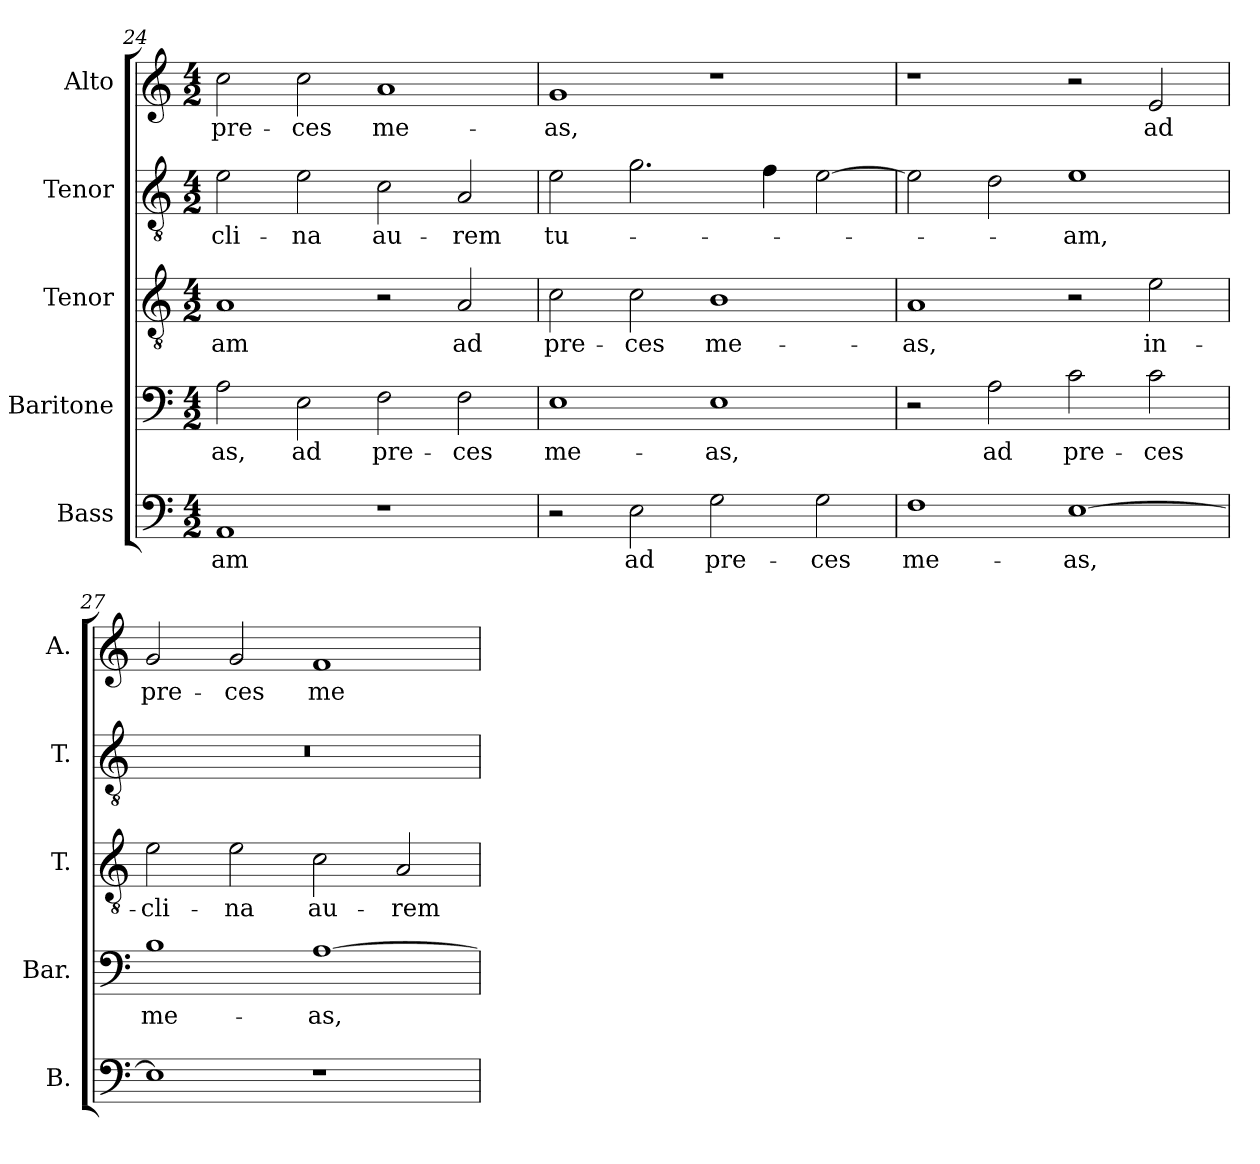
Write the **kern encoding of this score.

**kern	**text	**kern	**text	**kern	**text	**kern	**text	**kern	**text
*part5	*part5	*part4	*part4	*part3	*part3	*part2	*part2	*part1	*part1
*staff5	*staff5	*staff4	*staff4	*staff3	*staff3	*staff2	*staff2	*staff1	*staff1
*I"Bass	*	*I"Baritone	*	*I"Tenor	*	*I"Tenor	*	*I"Alto	*
*I'B.	*	*I'Bar.	*	*I'T.	*	*I'T.	*	*I'A.	*
*clefF4	*	*clefF4	*	*clefGv2	*	*clefGv2	*	*clefG2	*
*	*	*	*	*ITrd7c12	*	*ITrd7c12	*	*	*
*k[]	*	*k[]	*	*k[]	*	*k[]	*	*k[]	*
*C:	*	*C:	*	*C:	*	*C:	*	*C:	*
*M4/2	*	*M4/2	*	*M4/2	*	*M4/2	*	*M4/2	*
=24	=24	=24	=24	=24	=24	=24	=24	=24	=24
!	!LO:LY:b:color=#000000	!	!	!	!	!	!	!	!
!	!	!	!LO:LY:b:color=#000000	!	!	!	!	!	!
!	!	!	!	!	!LO:LY:b:color=#000000	!	!	!	!
!	!	!	!	!	!	!	!LO:LY:b:color=#000000	!	!
!	!	!	!	!	!	!	!	!	!LO:LY:b:color=#000000
1AAi	-am	2Ai\	-as,	1AAi	-am	2Ei\	-cli-	2cci\	pre-
!	!	!	!LO:LY:b:color=#000000	!	!	!	!	!	!
!	!	!	!	!	!	!	!LO:LY:b:color=#000000	!	!
!	!	!	!	!	!	!	!	!	!LO:LY:b:color=#000000
.	.	2Ei\	ad	.	.	2Ei\	-na	2cci\	-ces
!	!	!	!LO:LY:b:color=#000000	!	!	!	!	!	!
!	!	!	!	!	!	!	!LO:LY:b:color=#000000	!	!
!	!	!	!	!	!	!	!	!	!LO:LY:b:color=#000000
1r	.	2Fi\	pre-	2r	.	2Ci\	au-	1ai	me-
!	!	!	!LO:LY:b:color=#000000	!	!	!	!	!	!
!	!	!	!	!	!LO:LY:b:color=#000000	!	!	!	!
!	!	!	!	!	!	!	!LO:LY:b:color=#000000	!	!
.	.	2Fi\	-ces	2AAi/	ad	2AAi/	-rem	.	.
!!LO:LB:g=z
=25	=25	=25	=25	=25	=25	=25	=25	=25	=25
!	!	!	!LO:LY:b:color=#000000	!	!	!	!	!	!
!	!	!	!	!	!LO:LY:b:color=#000000	!	!	!	!
!	!	!	!	!	!	!	!LO:LY:b:color=#000000	!	!
!	!	!	!	!	!	!	!	!	!LO:LY:b:color=#000000
2r	.	1Ei	me-	2Ci\	pre-	2Ei\	tu-	1gi	-as,
!	!LO:LY:b:color=#000000	!	!	!	!	!	!	!	!
!	!	!	!	!	!LO:LY:b:color=#000000	!	!	!	!
2Ei\	ad	.	.	2Ci\	-ces	2.Gi\	.	.	.
!	!LO:LY:b:color=#000000	!	!	!	!	!	!	!	!
!	!	!	!LO:LY:b:color=#000000	!	!	!	!	!	!
!	!	!	!	!	!LO:LY:b:color=#000000	!	!	!	!
2Gi\	pre-	1Ei	-as,	1BBi	me-	.	.	1r	.
.	.	.	.	.	.	4Fi\	.	.	.
!	!LO:LY:b:color=#000000	!	!	!	!	!	!	!	!
2Gi\	-ces	.	.	.	.	[2Ei\	.	.	.
=26	=26	=26	=26	=26	=26	=26	=26	=26	=26
!	!LO:LY:b:color=#000000	!	!	!	!	!	!	!	!
!	!	!	!	!	!LO:LY:b:color=#000000	!	!	!	!
1Fi	me-	2r	.	1AAi	-as,	2Ei\]	.	1r	.
!	!	!	!LO:LY:b:color=#000000	!	!	!	!	!	!
.	.	2Ai\	ad	.	.	2Di\	.	.	.
!	!LO:LY:b:color=#000000	!	!	!	!	!	!	!	!
!	!	!	!LO:LY:b:color=#000000	!	!	!	!	!	!
!	!	!	!	!	!	!	!LO:LY:b:color=#000000	!	!
[1Ei	-as,	2ci\	pre-	2r	.	1Ei	-am,	2r	.
!	!	!	!LO:LY:b:color=#000000	!	!	!	!	!	!
!	!	!	!	!	!LO:LY:b:color=#000000	!	!	!	!
!	!	!	!	!	!	!	!	!	!LO:LY:b:color=#000000
.	.	2ci\	-ces	2Ei\	in-	.	.	2ei/	ad
=27	=27	=27	=27	=27	=27	=27	=27	=27	=27
!	!	!	!LO:LY:b:color=#000000	!	!	!	!	!	!
!	!	!	!	!	!LO:LY:b:color=#000000	!LO:N:vis=1	!	!	!
!	!	!	!	!	!	!	!	!	!LO:LY:b:color=#000000
1Ei]	.	1Bi	me-	2Ei\	-cli-	0r	.	2gi/	pre-
!	!	!	!	!	!LO:LY:b:color=#000000	!	!	!	!
!	!	!	!	!	!	!	!	!	!LO:LY:b:color=#000000
.	.	.	.	2Ei\	-na	.	.	2gi/	-ces
!	!	!	!LO:LY:b:color=#000000	!	!	!	!	!	!
!	!	!	!	!	!LO:LY:b:color=#000000	!	!	!	!
!	!	!	!	!	!	!	!	!	!LO:LY:b:color=#000000
1r	.	[1Ai	-as,	2Ci\	au-	.	.	1fi	me-
!	!	!	!	!	!LO:LY:b:color=#000000	!	!	!	!
.	.	.	.	2AAi/	-rem	.	.	.	.
=	=	=	=	=	=	=	=	=	=
*-	*-	*-	*-	*-	*-	*-	*-	*-	*-
